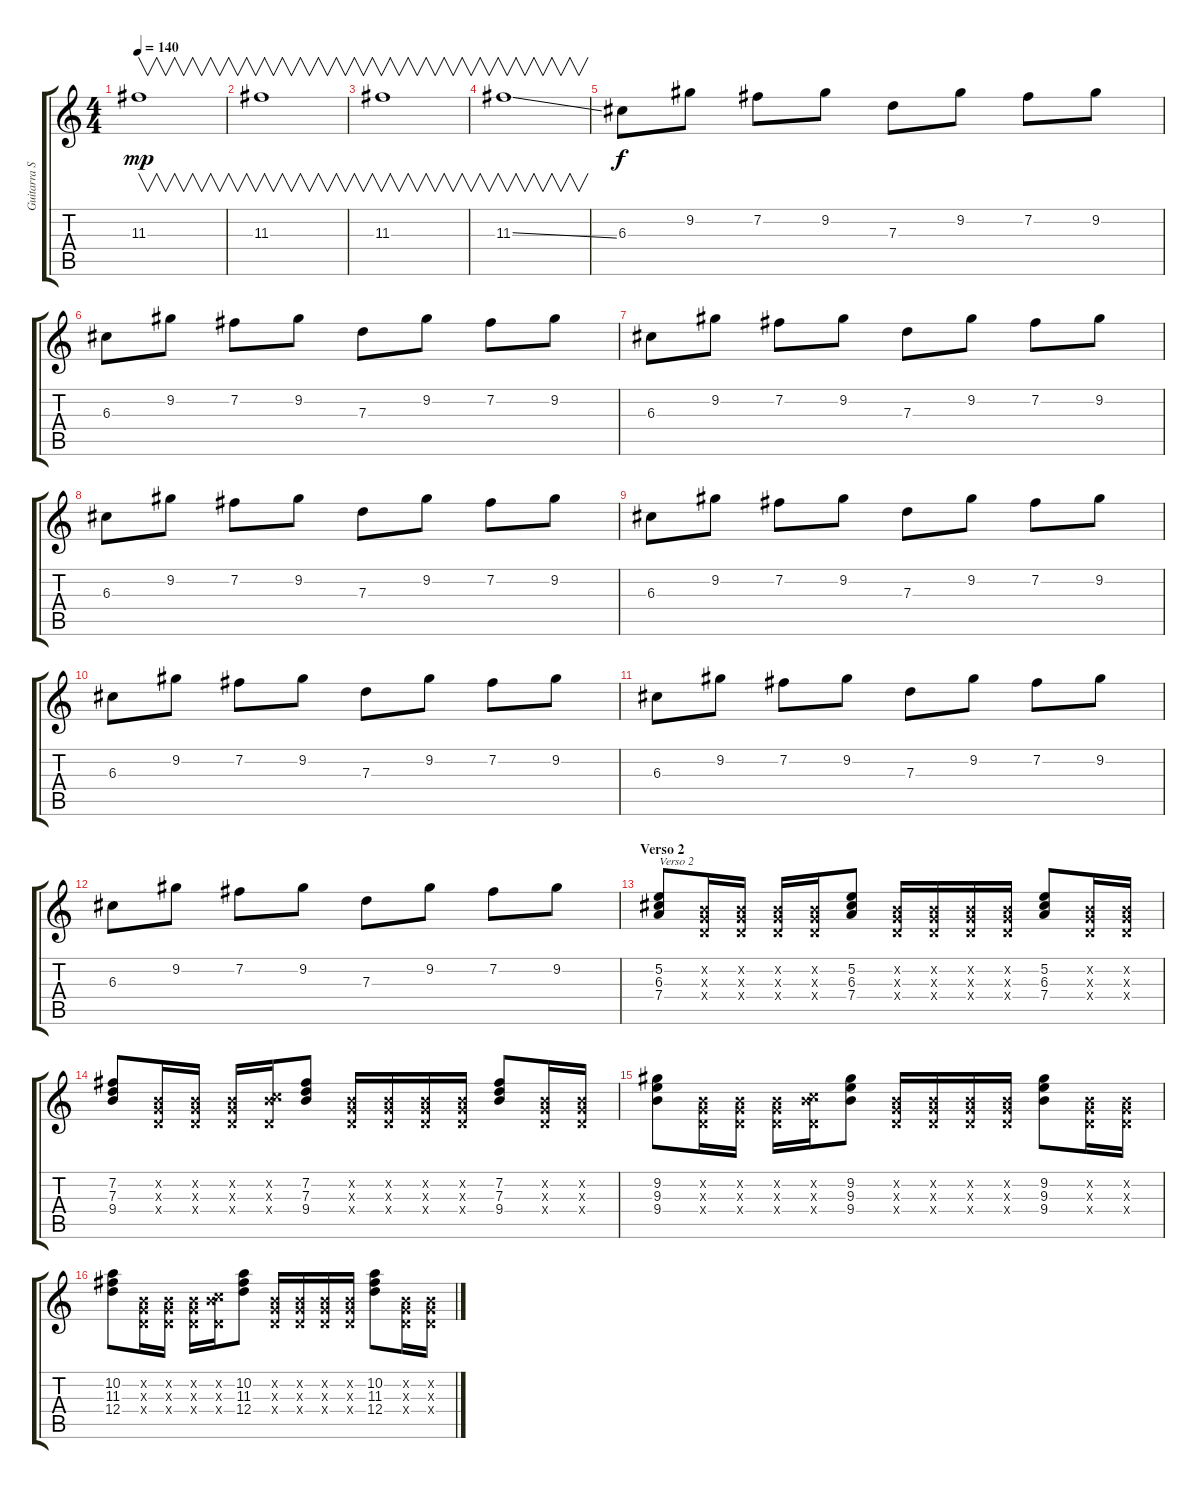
\track ("Guitarra Solo" "Guitarra S") {instrument distortionguitar}
\staff {score tabs}
\tuning (E4 B3 G3 D3 A2 E2) {hide}
\ts (4 4)
\tempo 140
\clef g2
\ks c
11.3.1{v dy mp} |
11.3.1{v} |
11.3.1{v} |
11.3{ss}.1{v} |
6.3.8{dy f volume 16} 9.2.8 7.2.8 9.2.8 7.3.8 9.2.8 7.2.8 9.2.8 |
6.3.8 9.2.8 7.2.8 9.2.8 7.3.8 9.2.8 7.2.8 9.2.8 |
6.3.8 9.2.8 7.2.8 9.2.8 7.3.8 9.2.8 7.2.8 9.2.8 |
6.3.8 9.2.8 7.2.8 9.2.8 7.3.8 9.2.8 7.2.8 9.2.8 |
6.3.8 9.2.8 7.2.8 9.2.8 7.3.8 9.2.8 7.2.8 9.2.8 |
6.3.8 9.2.8 7.2.8 9.2.8 7.3.8 9.2.8 7.2.8 9.2.8 |
6.3.8 9.2.8 7.2.8 9.2.8 7.3.8 9.2.8 7.2.8 9.2.8 |
6.3.8 9.2.8 7.2.8 9.2.8 7.3.8 9.2.8 7.2.8 9.2.8 |
\section ("" "Verso 2")
(5.2 6.3 7.4).8{txt "Verso 2" volume 13} (0.2{x} 0.3{x} 0.4{x}).16 (0.2{x} 0.3{x} 0.4{x}).16 (0.2{x} 0.3{x} 0.4{x}).16 (0.2{x} 0.3{x} 0.4{x}).16 (5.2 6.3 7.4).8 (0.2{x} 0.3{x} 0.4{x}).16 (0.2{x} 0.3{x} 0.4{x}).16 (0.2{x} 0.3{x} 0.4{x}).16 (0.2{x} 0.3{x} 0.4{x}).16 (5.2 6.3 7.4).8 (0.2{x} 0.3{x} 0.4{x}).16 (0.2{x} 0.3{x} 0.4{x}).16 |
(7.2 7.3 9.4).8 (0.2{x} 0.3{x} 0.4{x}).16 (0.2{x} 0.3{x} 0.4{x}).16 (0.2{x} 0.3{x} 0.4{x}).16 (0.2{x} 5.3{x} 0.4{x}).16 (7.2 7.3 9.4).8 (0.2{x} 0.3{x} 0.4{x}).16 (0.2{x} 0.3{x} 0.4{x}).16 (0.2{x} 0.3{x} 0.4{x}).16 (0.2{x} 0.3{x} 0.4{x}).16 (7.2 7.3 9.4).8 (0.2{x} 0.3{x} 0.4{x}).16 (0.2{x} 0.3{x} 0.4{x}).16 |
(9.2 9.3 9.4).8 (0.2{x} 0.3{x} 0.4{x}).16 (0.2{x} 0.3{x} 0.4{x}).16 (0.2{x} 0.3{x} 0.4{x}).16 (0.2{x} 5.3{x} 0.4{x}).16 (9.2 9.3 9.4).8 (0.2{x} 0.3{x} 0.4{x}).16 (0.2{x} 0.3{x} 0.4{x}).16 (0.2{x} 0.3{x} 0.4{x}).16 (0.2{x} 0.3{x} 0.4{x}).16 (9.2 9.3 9.4).8 (0.2{x} 0.3{x} 0.4{x}).16 (0.2{x} 0.3{x} 0.4{x}).16 |
(10.2 11.3 12.4).8 (0.2{x} 0.3{x} 0.4{x}).16 (0.2{x} 0.3{x} 0.4{x}).16 (0.2{x} 0.3{x} 0.4{x}).16 (0.2{x} 5.3{x} 0.4{x}).16 (10.2 11.3 12.4).8 (0.2{x} 0.3{x} 0.4{x}).16 (0.2{x} 0.3{x} 0.4{x}).16 (0.2{x} 0.3{x} 0.4{x}).16 (0.2{x} 0.3{x} 0.4{x}).16 (10.2 11.3 12.4).8 (0.2{x} 0.3{x} 0.4{x}).16 (0.2{x} 0.3{x} 0.4{x}).16
